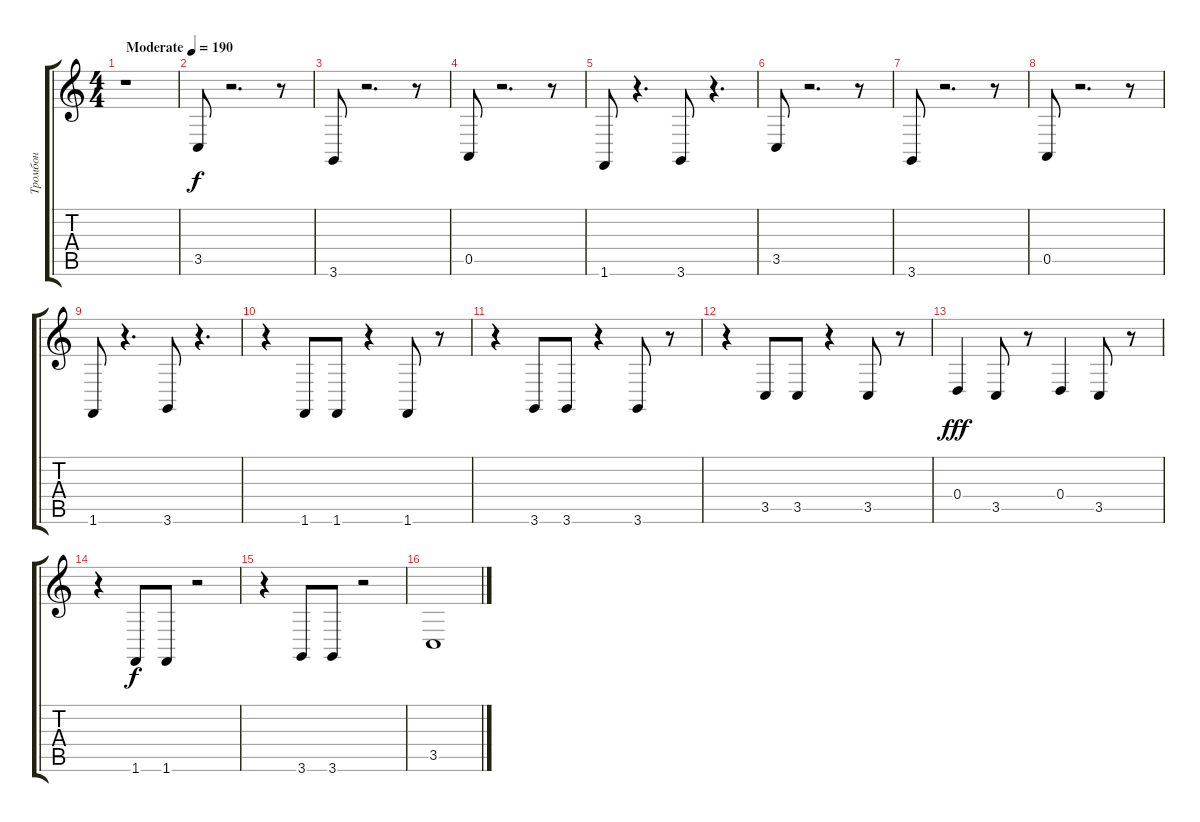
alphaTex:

\track ("Тромбон" "Тромбон") {instrument trombone}
\staff {score tabs}
\tuning (E4 B3 G3 D3 A2 E2) {hide}
\ts (4 4)
\tempo (190 "Moderate")
\clef g2
\ks c
r.1{dy f instrument trombone} |
3.5.8 r.2{d} r.8 |
3.6.8 r.2{d} r.8 |
0.5.8 r.2{d} r.8 |
1.6.8 r.4{d} 3.6.8 r.4{d} |
3.5.8 r.2{d} r.8 |
3.6.8 r.2{d} r.8 |
0.5.8 r.2{d} r.8 |
1.6.8 r.4{d} 3.6.8 r.4{d} |
r.4 1.6.8 1.6.8 r.4 1.6.8 r.8 |
r.4 3.6.8 3.6.8 r.4 3.6.8 r.8 |
r.4 3.5.8 3.5.8 r.4 3.5.8 r.8 |
0.4.4{dy fff} 3.5.8 r.8 0.4.4 3.5.8 r.8 |
r.4 1.6.8{dy f} 1.6.8 r.2 |
r.4 3.6.8 3.6.8 r.2 |
3.5.1
